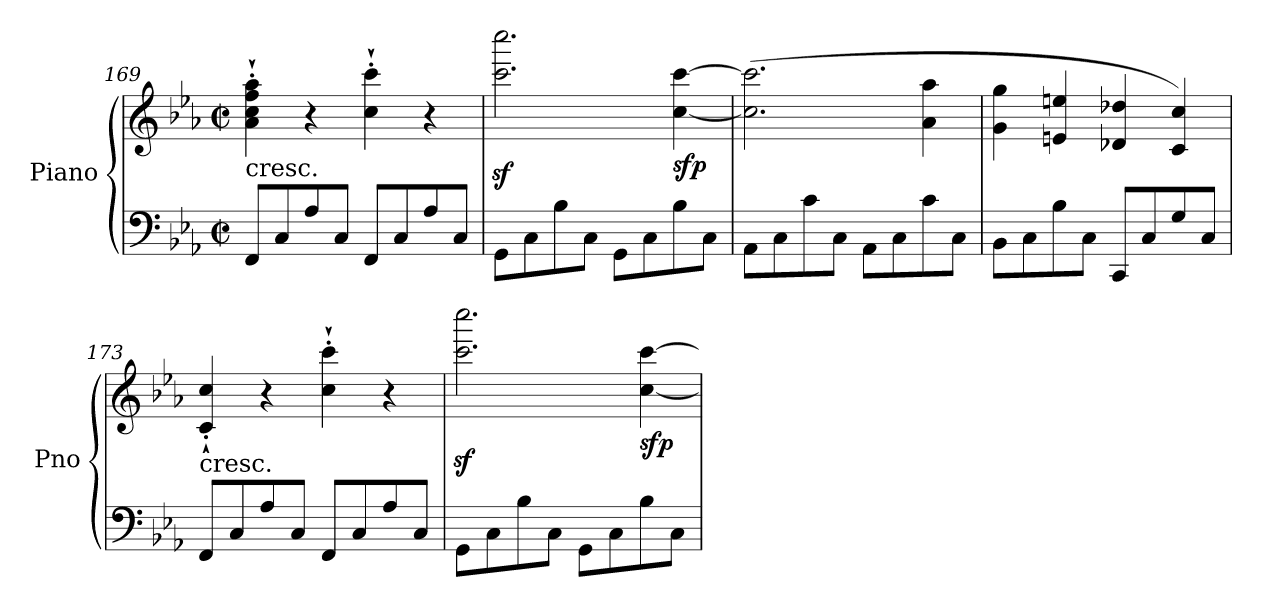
**kern	**kern	**dynam
*part1	*part1	*part1
*staff2	*staff1	*staff1/2
*I"Piano	*	*
*I'Pno	*	*
*clefF4	*clefG2	*
*k[b-e-a-]	*k[b-e-a-]	*
*E-:	*E-:	*
*M2/2	*M2/2	*
*met(c|)	*met(c|)	*
=169	=169	=169
!	!LO:TX:b:t=cresc.	!
8FF/L	4a-\'` 4cc\'` 4ff\'` 4aa-\'`	.
8C/	.	.
8A-/	4r	.
8C/J	.	.
8FF/L	4cc\'` 4ccc\'`	.
8C/	.	.
8A-/	4r	.
8C/J	.	.
!!LO:LB:g=z
=170	=170	=170
8GG\L	2.ccc\z< 2.cccc\z<	.
8C\	.	.
8B-\	.	.
8C\J	.	.
8GG\L	.	.
8C\	.	.
!	!	!LO:DY:b
8B-\	[4cc\ [4ccc\	sfp
8C\J	.	.
=171	=171	=171
8AA-\L	(>2.cc\] 2.ccc\]	.
8C\	.	.
8c\	.	.
8C\J	.	.
8AA-\L	.	.
8C\	.	.
8c\	4a-\ 4aa-\	.
8C\J	.	.
=172	=172	=172
8BB-\L	4g\ 4gg\	.
8C\	.	.
8B-\	4en/ 4een/	.
8C\J	.	.
8CC/L	4d-X/ 4dd-X/	.
8C/	.	.
8G/	4c/ 4cc/)	.
8C/J	.	.
=173	=173	=173
!	!LO:TX:b:t=cresc.	!
8FF/L	4c/'` 4cc/'`	.
8C/	.	.
8A-/	4r	.
8C/J	.	.
8FF/L	4cc\'` 4ccc\'`	.
8C/	.	.
8A-/	4r	.
8C/J	.	.
=174	=174	=174
8GG\L	2.ccc\z< 2.cccc\z<	.
8C\	.	.
8B-\	.	.
8C\J	.	.
8GG\L	.	.
8C\	.	.
!	!	!LO:DY:b
8B-\	[4cc\ [4ccc\	sfp
8C\J	.	.
=	=	=
*-	*-	*-
